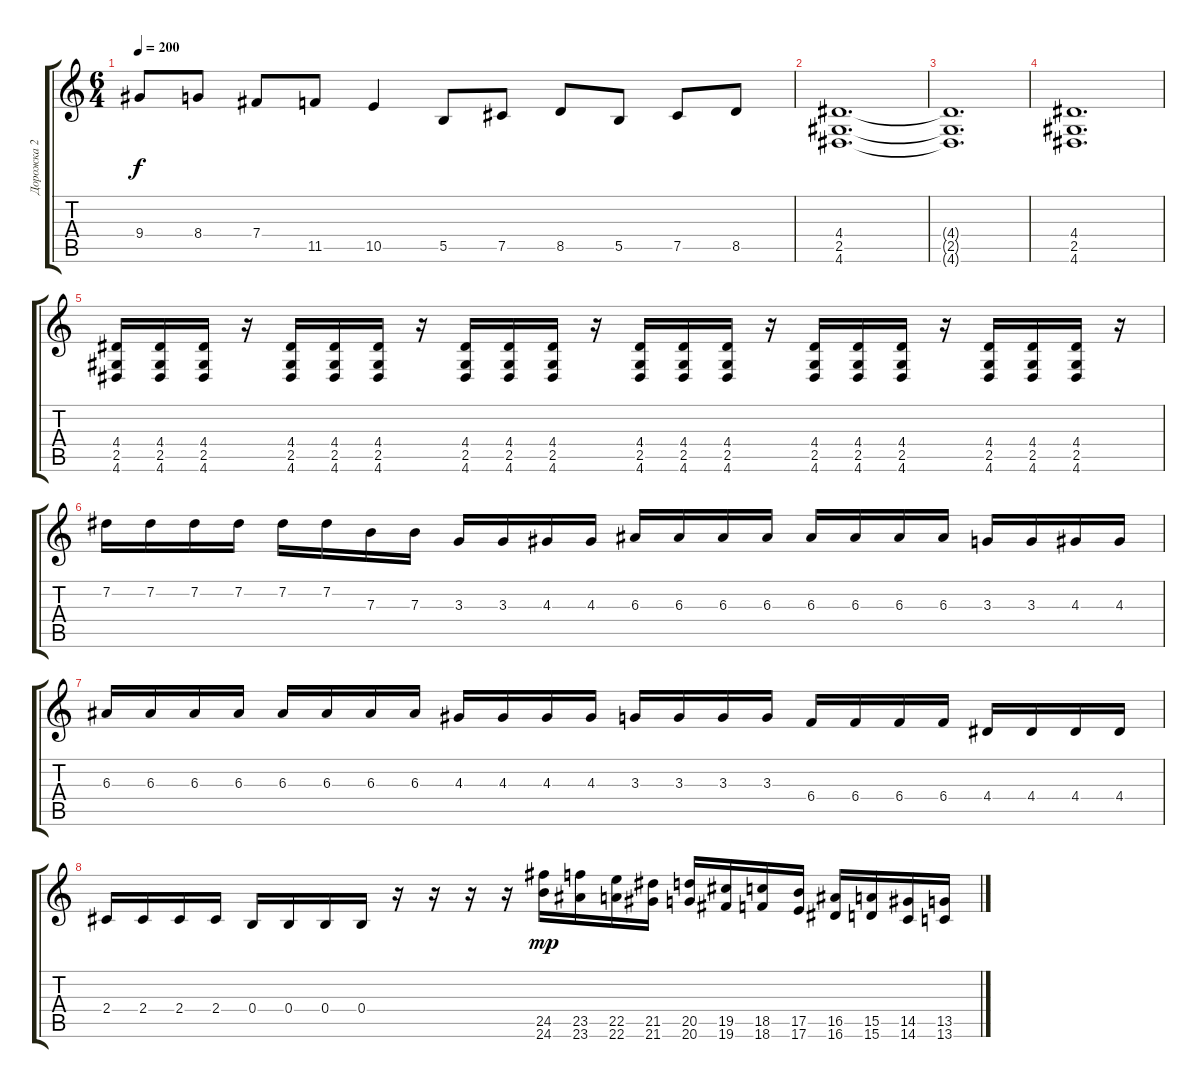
\track ("Дорожка 2" "Дорожка 2") {instrument distortionguitar}
\staff {score tabs}
\tuning (Db4 Ab3 E3 B2 Gb2 B1) {hide}
\ts (6 4)
\tempo 200
\clef g2
\ks c
9.4.8{dy f} 8.4.8 7.4.8 11.5.8 10.5.4 5.5.8 7.5.8 8.5.8 5.5.8 7.5.8 8.5.8 |
(4.4 2.5 4.6).1{d} |
(4.4{t} 2.5{t} 4.6{t}).1{d} |
(4.4 2.5 4.6).1{d} |
(4.4 2.5 4.6).16 (4.4 2.5 4.6).16 (4.4 2.5 4.6).16 r.16 (4.4 2.5 4.6).16 (4.4 2.5 4.6).16 (4.4 2.5 4.6).16 r.16 (4.4 2.5 4.6).16 (4.4 2.5 4.6).16 (4.4 2.5 4.6).16 r.16 (4.4 2.5 4.6).16 (4.4 2.5 4.6).16 (4.4 2.5 4.6).16 r.16 (4.4 2.5 4.6).16 (4.4 2.5 4.6).16 (4.4 2.5 4.6).16 r.16 (4.4 2.5 4.6).16 (4.4 2.5 4.6).16 (4.4 2.5 4.6).16 r.16 |
7.2.16 7.2.16 7.2.16 7.2.16 7.2.16 7.2.16 7.3.16 7.3.16 3.3.16 3.3.16 4.3.16 4.3.16 6.3.16 6.3.16 6.3.16 6.3.16 6.3.16 6.3.16 6.3.16 6.3.16 3.3.16 3.3.16 4.3.16 4.3.16 |
6.3.16 6.3.16 6.3.16 6.3.16 6.3.16 6.3.16 6.3.16 6.3.16 4.3.16 4.3.16 4.3.16 4.3.16 3.3.16 3.3.16 3.3.16 3.3.16 6.4.16 6.4.16 6.4.16 6.4.16 4.4.16 4.4.16 4.4.16 4.4.16 |
2.4.16 2.4.16 2.4.16 2.4.16 0.4.16 0.4.16 0.4.16 0.4.16 r.16 r.16 r.16 r.16 (24.5 24.6).16{dy mp} (23.5 23.6).16 (22.5 22.6).16 (21.5 21.6).16 (20.5 20.6).16 (19.5 19.6).16 (18.5 18.6).16 (17.5 17.6).16 (16.5 16.6).16 (15.5 15.6).16 (14.5 14.6).16 (13.5 13.6).16
